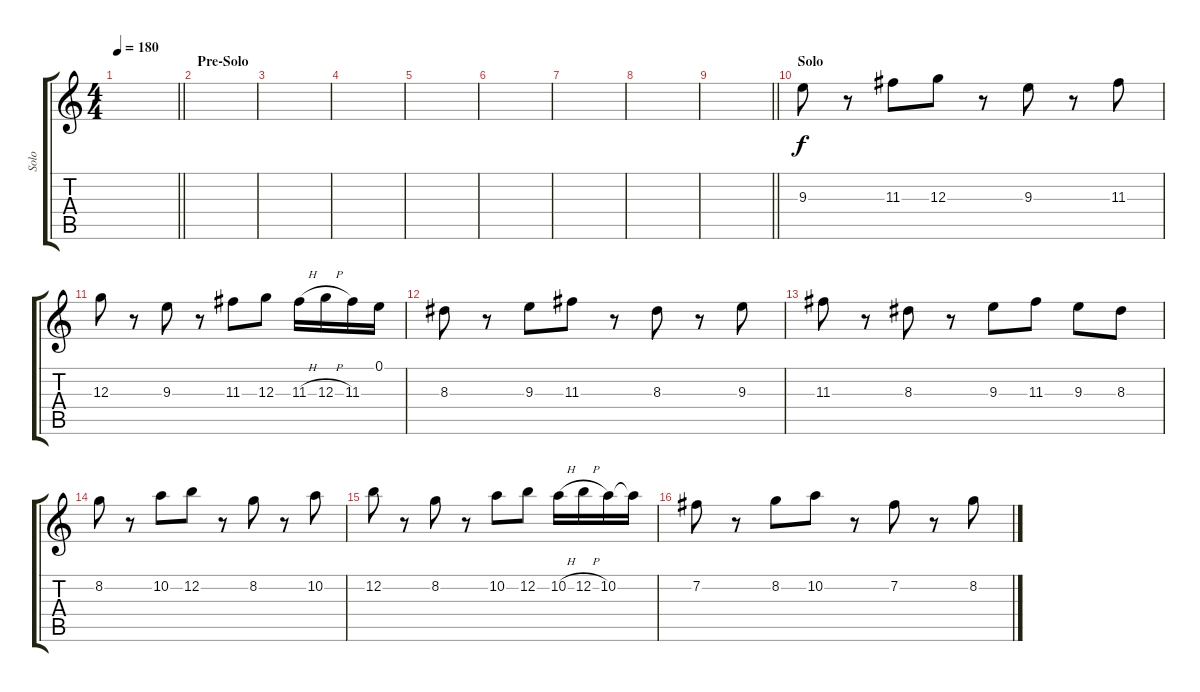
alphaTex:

\track ("Solo" "Solo") {instrument distortionguitar}
\staff {score tabs}
\tuning (E4 B3 G3 D3 A2 E2) {hide}
\ts (4 4)
\tempo 180
\clef g2
\barLineRight lightlight
\ks c
|
\section ("" "Pre-Solo")
|
|
|
|
|
|
|
\barLineRight lightlight
|
\section ("" "Solo")
9.3.8 r.8 11.3.8 12.3.8 r.8 9.3.8 r.8 11.3.8 |
12.3.8 r.8 9.3.8 r.8 11.3.8 12.3.8 11.3{h}.16 12.3{h}.16 11.3.16 0.1.16 |
8.3.8 r.8 9.3.8 11.3.8 r.8 8.3.8 r.8 9.3.8 |
11.3.8 r.8 8.3.8 r.8 9.3.8 11.3.8 9.3.8 8.3.8 |
8.2.8 r.8 10.2.8 12.2.8 r.8 8.2.8 r.8 10.2.8 |
12.2.8 r.8 8.2.8 r.8 10.2.8 12.2.8 10.2{h}.16 12.2{h}.16 10.2.16 10.2{t}.16 |
7.2.8 r.8 8.2.8 10.2.8 r.8 7.2.8 r.8 8.2.8
